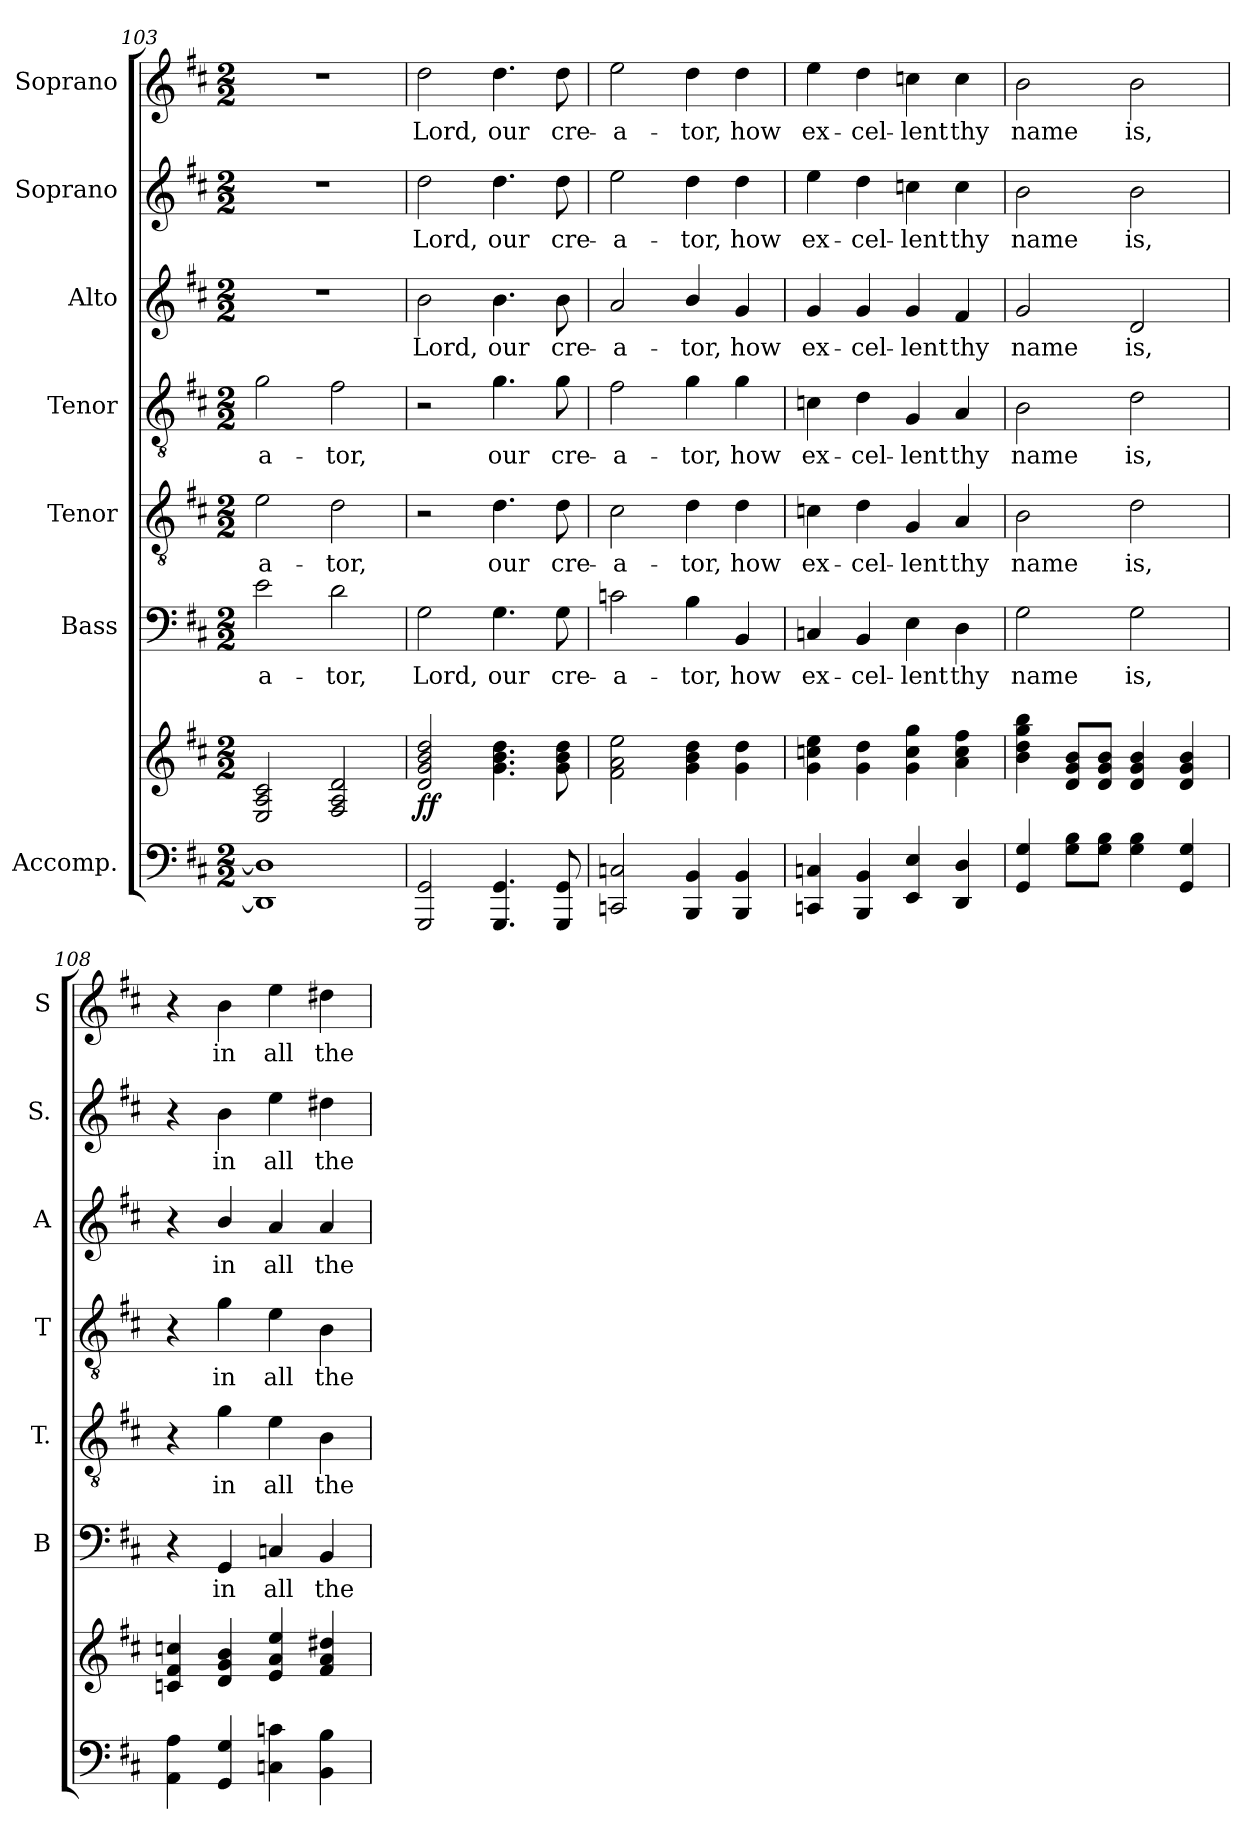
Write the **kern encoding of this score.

**kern	**kern	**dynam	**kern	**text	**kern	**text	**kern	**text	**kern	**text	**kern	**text	**kern	**text
*part7	*part7	*part7	*part6	*part6	*part5	*part5	*part4	*part4	*part3	*part3	*part2	*part2	*part1	*part1
*staff8	*staff7	*staff7/8	*staff6	*staff6	*staff5	*staff5	*staff4	*staff4	*staff3	*staff3	*staff2	*staff2	*staff1	*staff1
*I"Accomp.	*	*	*I"Bass	*	*I"Tenor	*	*I"Tenor	*	*I"Alto	*	*I"Soprano	*	*I"Soprano	*
*	*	*	*I'B	*	*I'T.	*	*I'T	*	*I'A	*	*I'S.	*	*I'S	*
!!LO:PB:g=z
*clefF4	*clefG2	*	*clefF4	*	*clefGv2	*	*clefGv2	*	*clefG2	*	*clefG2	*	*clefG2	*
*k[f#c#]	*k[f#c#]	*	*k[f#c#]	*	*k[f#c#]	*	*k[f#c#]	*	*k[f#c#]	*	*k[f#c#]	*	*k[f#c#]	*
*D:	*D:	*	*D:	*	*D:	*	*D:	*	*D:	*	*D:	*	*D:	*
*M2/2	*M2/2	*	*M2/2	*	*M2/2	*	*M2/2	*	*M2/2	*	*M2/2	*	*M2/2	*
=103	=103	=103	=103	=103	=103	=103	=103	=103	=103	=103	=103	=103	=103	=103
*	*^	*	*	*	*	*	*	*	*	*	*	*	*	*
!	!	!	!	!	!LO:LY:b	!	!LO:LY:b	!	!LO:LY:b	!	!	!	!	!	!
1DD] 1D]	1ryy	2E/ 2A/ 2c#/	.	2e\	-a-	2e\	-a-	2g\	-a-	1r	.	1r	.	1r	.
!	!	!	!	!	!LO:LY:b	!	!LO:LY:b	!	!LO:LY:b	!	!	!	!	!	!
.	.	2F#/ 2A/ 2d/	.	2d\	-tor,	2d\	-tor,	2f#\	-tor,	.	.	.	.	.	.
=104	=104	=104	=104	=104	=104	=104	=104	=104	=104	=104	=104	=104	=104	=104	=104
!	!	!	!LO:DY:b	!	!LO:LY:b	!	!	!	!	!	!LO:LY:b	!	!LO:LY:b	!	!LO:LY:b
2GGG/ 2GG/	1ryy	2d/ 2g/ 2b/ 2dd/	ff	2G\	Lord,	2r	.	2r	.	2b\	Lord,	2dd\	Lord,	2dd\	Lord,
!	!	!	!	!	!LO:LY:b	!	!LO:LY:b	!	!LO:LY:b	!	!LO:LY:b	!	!LO:LY:b	!	!LO:LY:b
4.GGG/ 4.GG/	.	4.g\ 4.b\ 4.dd\	.	4.G\	our	4.d\	our	4.g\	our	4.b\	our	4.dd\	our	4.dd\	our
!	!	!	!	!	!LO:LY:b	!	!LO:LY:b	!	!LO:LY:b	!	!LO:LY:b	!	!LO:LY:b	!	!LO:LY:b
8GGG/ 8GG/	.	8g\ 8b\ 8dd\	.	8G\	cre-	8d\	cre-	8g\	cre-	8b\	cre-	8dd\	cre-	8dd\	cre-
=105	=105	=105	=105	=105	=105	=105	=105	=105	=105	=105	=105	=105	=105	=105	=105
!	!	!	!	!	!LO:LY:b	!	!LO:LY:b	!	!LO:LY:b	!	!LO:LY:b	!	!LO:LY:b	!	!LO:LY:b
2CCn/ 2Cn/	1ryy	2f#\ 2a\ 2ee\	.	2cn\	-a-	2c#\	-a-	2f#\	-a-	2a/	-a-	2ee\	-a-	2ee\	-a-
!	!	!	!	!	!LO:LY:b	!	!LO:LY:b	!	!LO:LY:b	!	!LO:LY:b	!	!LO:LY:b	!	!LO:LY:b
4BBB/ 4BB/	.	4g\ 4b\ 4dd\	.	4B\	-tor,	4d\	-tor,	4g\	-tor,	4b/	-tor,	4dd\	-tor,	4dd\	-tor,
!	!	!	!	!	!LO:LY:b	!	!LO:LY:b	!	!LO:LY:b	!	!LO:LY:b	!	!LO:LY:b	!	!LO:LY:b
4BBB/ 4BB/	.	4g\ 4dd\	.	4BB/	how	4d\	how	4g\	how	4g/	how	4dd\	how	4dd\	how
=106	=106	=106	=106	=106	=106	=106	=106	=106	=106	=106	=106	=106	=106	=106	=106
!	!	!	!	!	!LO:LY:b	!	!LO:LY:b	!	!LO:LY:b	!	!LO:LY:b	!	!LO:LY:b	!	!LO:LY:b
4CCn/ 4Cn/	1ryy	4g\ 4ccn\ 4ee\	.	4Cn/	ex-	4cn\	ex-	4cn\	ex-	4g/	ex-	4ee\	ex-	4ee\	ex-
!	!	!	!	!	!LO:LY:b	!	!LO:LY:b	!	!LO:LY:b	!	!LO:LY:b	!	!LO:LY:b	!	!LO:LY:b
4BBB/ 4BB/	.	4g\ 4dd\	.	4BB/	-cel-	4d\	-cel-	4d\	-cel-	4g/	-cel-	4dd\	-cel-	4dd\	-cel-
!	!	!	!	!	!LO:LY:b	!	!LO:LY:b	!	!LO:LY:b	!	!LO:LY:b	!	!LO:LY:b	!	!LO:LY:b
4EE/ 4E/	.	4g\ 4cc\ 4gg\	.	4E\	-lent	4G/	-lent	4G/	-lent	4g/	-lent	4ccn\	-lent	4ccn\	-lent
!	!	!	!	!	!LO:LY:b	!	!LO:LY:b	!	!LO:LY:b	!	!LO:LY:b	!	!LO:LY:b	!	!LO:LY:b
4DD/ 4D/	.	4a\ 4cc\ 4ff#\	.	4D\	thy	4A/	thy	4A/	thy	4f#/	thy	4cc\	thy	4cc\	thy
=107	=107	=107	=107	=107	=107	=107	=107	=107	=107	=107	=107	=107	=107	=107	=107
!	!	!	!	!	!LO:LY:b	!	!LO:LY:b	!	!LO:LY:b	!	!LO:LY:b	!	!LO:LY:b	!	!LO:LY:b
4GG/ 4G/	1ryy	4b\ 4dd\ 4gg\ 4bb\	.	2G\	name	2B\	name	2B\	name	2g/	name	2b\	name	2b\	name
8G\ 8B\L	.	8d/ 8g/ 8b/L	.	.	.	.	.	.	.	.	.	.	.	.	.
8G\ 8B\J	.	8d/ 8g/ 8b/J	.	.	.	.	.	.	.	.	.	.	.	.	.
!	!	!	!	!	!LO:LY:b	!	!LO:LY:b	!	!LO:LY:b	!	!LO:LY:b	!	!LO:LY:b	!	!LO:LY:b
4G\ 4B\	.	4d/ 4g/ 4b/	.	2G\	is,	2d\	is,	2d\	is,	2d/	is,	2b\	is,	2b\	is,
4GG/ 4G/	.	4d/ 4g/ 4b/	.	.	.	.	.	.	.	.	.	.	.	.	.
=108	=108	=108	=108	=108	=108	=108	=108	=108	=108	=108	=108	=108	=108	=108	=108
4AA\ 4A\	1ryy	4cn/ 4f#/ 4ccn/	.	4r	.	4r	.	4r	.	4r	.	4r	.	4r	.
!	!	!	!	!	!LO:LY:b	!	!LO:LY:b	!	!LO:LY:b	!	!LO:LY:b	!	!LO:LY:b	!	!LO:LY:b
4GG/ 4G/	.	4d/ 4g/ 4b/	.	4GG/	in	4g\	in	4g\	in	4b/	in	4b\	in	4b\	in
!	!	!	!	!	!LO:LY:b	!	!LO:LY:b	!	!LO:LY:b	!	!LO:LY:b	!	!LO:LY:b	!	!LO:LY:b
4Cn\ 4cn\	.	4e/ 4a/ 4ee/	.	4Cn/	all	4e\	all	4e\	all	4a/	all	4ee\	all	4ee\	all
!	!	!	!	!	!LO:LY:b	!	!LO:LY:b	!	!LO:LY:b	!	!LO:LY:b	!	!LO:LY:b	!	!LO:LY:b
4BB\ 4B\	.	4f#/ 4a/ 4dd#X/	.	4BB/	the	4B\	the	4B\	the	4a/	the	4dd#X\	the	4dd#X\	the
*	*v	*v	*	*	*	*	*	*	*	*	*	*	*	*	*
=	=	=	=	=	=	=	=	=	=	=	=	=	=	=
*-	*-	*-	*-	*-	*-	*-	*-	*-	*-	*-	*-	*-	*-	*-
